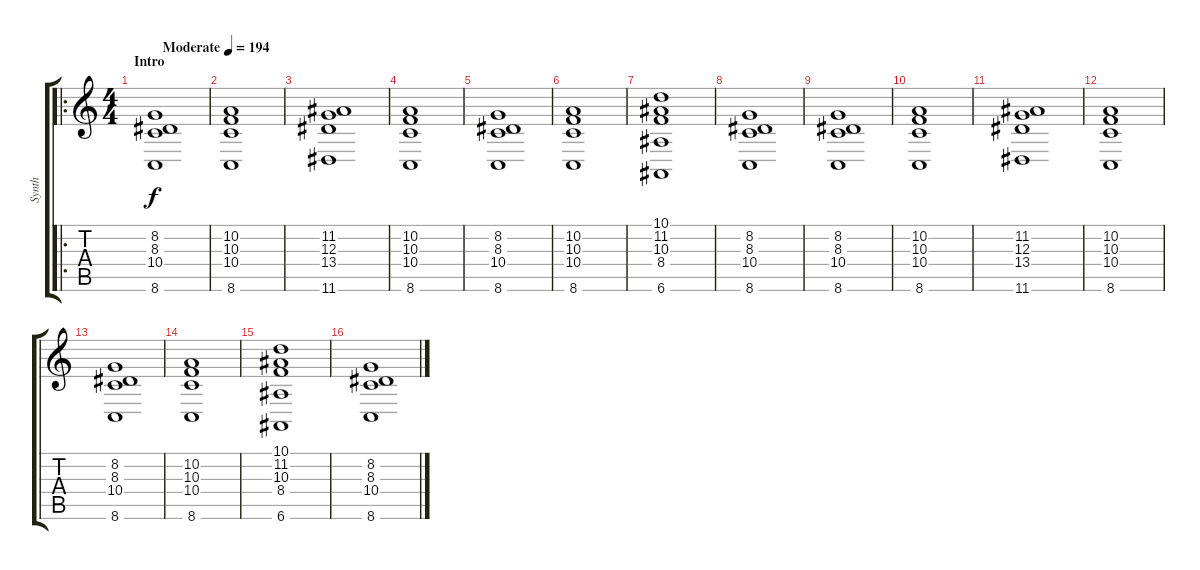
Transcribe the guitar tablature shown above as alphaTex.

\track ("Synth" "Synth") {instrument electricgrandpiano}
\staff {score tabs}
\tuning (E4 B3 G3 D3 A2 E2) {hide}
\ro
\ts (4 4)
\section ("" "Intro")
\tempo (194 "Moderate")
\clef g2
\ks c
(8.2 8.3 10.4 8.6).1{dy f instrument electricgrandpiano} |
(10.2 10.3 10.4 8.6).1 |
(11.2 12.3 13.4 11.6).1 |
(10.2 10.3 10.4 8.6).1 |
(8.2 8.3 10.4 8.6).1 |
(10.2 10.3 10.4 8.6).1 |
(10.1 11.2 10.3 8.4 6.6).1 |
(8.2 8.3 10.4 8.6).1 |
(8.2 8.3 10.4 8.6).1 |
(10.2 10.3 10.4 8.6).1 |
(11.2 12.3 13.4 11.6).1 |
(10.2 10.3 10.4 8.6).1 |
(8.2 8.3 10.4 8.6).1 |
(10.2 10.3 10.4 8.6).1 |
(10.1 11.2 10.3 8.4 6.6).1 |
(8.2 8.3 10.4 8.6).1
